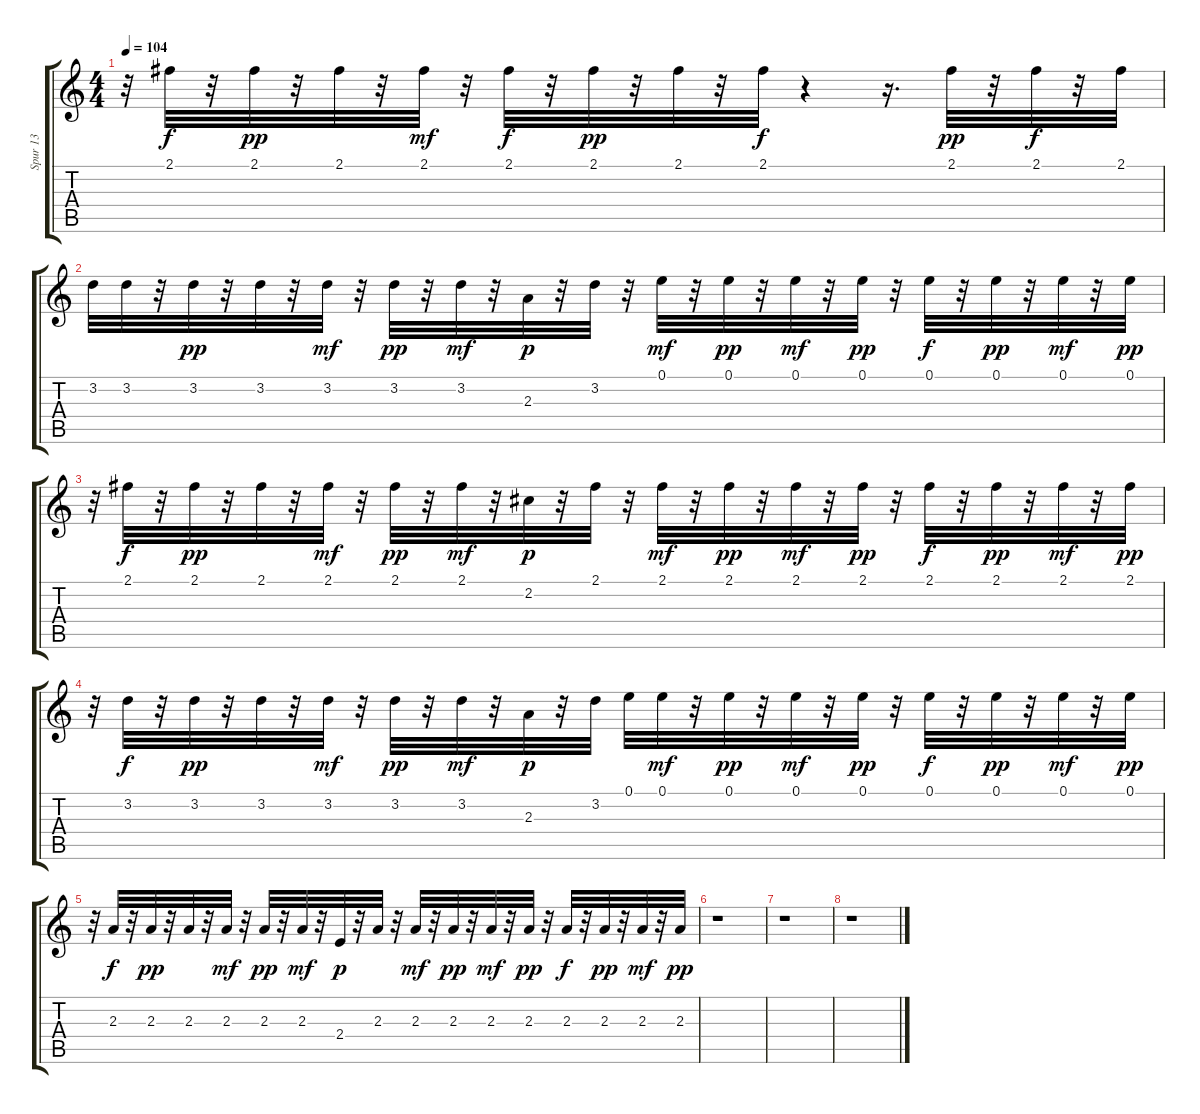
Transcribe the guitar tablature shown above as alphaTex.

\track ("Spur 13" "Spur 13") {instrument electricguitarmuted}
\staff {score tabs}
\tuning (E4 B3 G3 D3 A2 E2) {hide}
\ts (4 4)
\tempo 104
\clef g2
\ks c
r.32{dy pp} 2.1.32{dy f} r.32 2.1.32{dy pp} r.32 2.1.32 r.32 2.1.32{dy mf} r.32 2.1.32{dy f} r.32 2.1.32{dy pp} r.32 2.1.32 r.32 2.1.32{dy f} r.4 r.16{d} 2.1.32{dy pp} r.32 2.1.32{dy f} r.32 2.1.32 |
3.2.32 3.2.32 r.32 3.2.32{dy pp} r.32 3.2.32 r.32 3.2.32{dy mf} r.32 3.2.32{dy pp} r.32 3.2.32{dy mf} r.32 2.3.32{dy p} r.32 3.2.32 r.32 0.1.32{dy mf} r.32 0.1.32{dy pp} r.32 0.1.32{dy mf} r.32 0.1.32{dy pp} r.32 0.1.32{dy f} r.32 0.1.32{dy pp} r.32 0.1.32{dy mf} r.32 0.1.32{dy pp} |
r.32 2.1.32{dy f} r.32 2.1.32{dy pp} r.32 2.1.32 r.32 2.1.32{dy mf} r.32 2.1.32{dy pp} r.32 2.1.32{dy mf} r.32 2.2.32{dy p} r.32 2.1.32 r.32 2.1.32{dy mf} r.32 2.1.32{dy pp} r.32 2.1.32{dy mf} r.32 2.1.32{dy pp} r.32 2.1.32{dy f} r.32 2.1.32{dy pp} r.32 2.1.32{dy mf} r.32 2.1.32{dy pp} |
r.32 3.2.32{dy f} r.32 3.2.32{dy pp} r.32 3.2.32 r.32 3.2.32{dy mf} r.32 3.2.32{dy pp} r.32 3.2.32{dy mf} r.32 2.3.32{dy p} r.32 3.2.32 0.1.32 0.1.32{dy mf} r.32 0.1.32{dy pp} r.32 0.1.32{dy mf} r.32 0.1.32{dy pp} r.32 0.1.32{dy f} r.32 0.1.32{dy pp} r.32 0.1.32{dy mf} r.32 0.1.32{dy pp} |
r.32 2.3.32{dy f} r.32 2.3.32{dy pp} r.32 2.3.32 r.32 2.3.32{dy mf} r.32 2.3.32{dy pp} r.32 2.3.32{dy mf} r.32 2.4.32{dy p} r.32 2.3.32 r.32 2.3.32{dy mf} r.32 2.3.32{dy pp} r.32 2.3.32{dy mf} r.32 2.3.32{dy pp} r.32 2.3.32{dy f} r.32 2.3.32{dy pp} r.32 2.3.32{dy mf} r.32 2.3.32{dy pp} |
r.1 |
r.1 |
r.1
